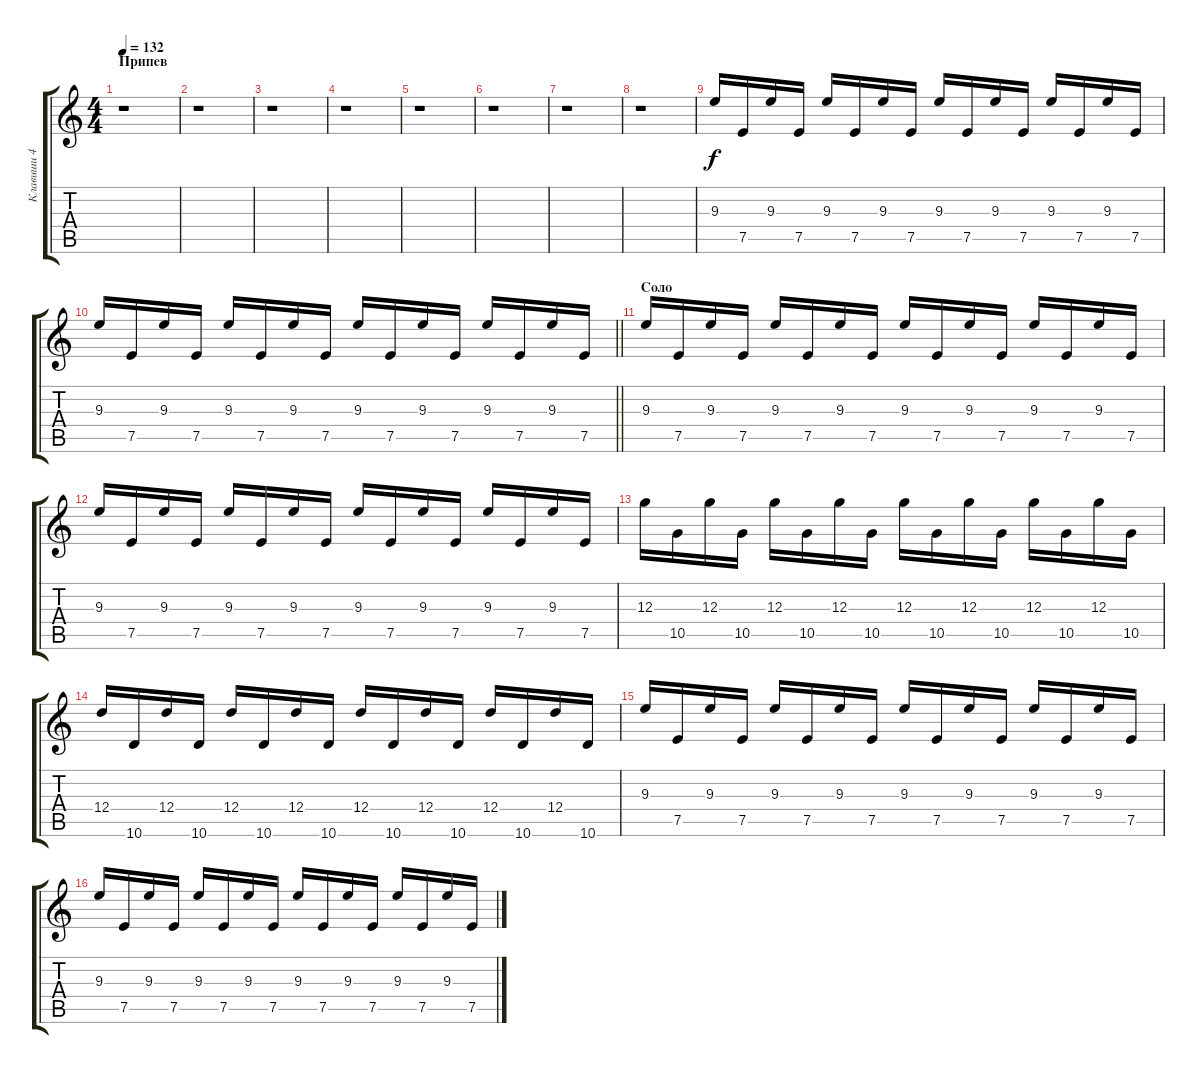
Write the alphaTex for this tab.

\track ("Клавиши 4" "Клавиши 4") {instrument synthbass1}
\staff {score tabs}
\tuning (E4 B3 G3 D3 A2 E2) {hide}
\ts (4 4)
\section ("" "Припев")
\tempo 132
\clef g2
\ks c
r.1{dy f} |
r.1 |
r.1 |
r.1 |
r.1 |
r.1 |
r.1 |
r.1 |
9.3.16 7.5.16 9.3.16 7.5.16 9.3.16 7.5.16 9.3.16 7.5.16 9.3.16 7.5.16 9.3.16 7.5.16 9.3.16 7.5.16 9.3.16 7.5.16 |
\barLineRight lightlight
9.3.16 7.5.16 9.3.16 7.5.16 9.3.16 7.5.16 9.3.16 7.5.16 9.3.16 7.5.16 9.3.16 7.5.16 9.3.16 7.5.16 9.3.16 7.5.16 |
\section ("" "Соло")
9.3.16 7.5.16 9.3.16 7.5.16 9.3.16 7.5.16 9.3.16 7.5.16 9.3.16 7.5.16 9.3.16 7.5.16 9.3.16 7.5.16 9.3.16 7.5.16 |
9.3.16 7.5.16 9.3.16 7.5.16 9.3.16 7.5.16 9.3.16 7.5.16 9.3.16 7.5.16 9.3.16 7.5.16 9.3.16 7.5.16 9.3.16 7.5.16 |
12.3.16 10.5.16 12.3.16 10.5.16 12.3.16 10.5.16 12.3.16 10.5.16 12.3.16 10.5.16 12.3.16 10.5.16 12.3.16 10.5.16 12.3.16 10.5.16 |
12.4.16 10.6.16 12.4.16 10.6.16 12.4.16 10.6.16 12.4.16 10.6.16 12.4.16 10.6.16 12.4.16 10.6.16 12.4.16 10.6.16 12.4.16 10.6.16 |
9.3.16 7.5.16 9.3.16 7.5.16 9.3.16 7.5.16 9.3.16 7.5.16 9.3.16 7.5.16 9.3.16 7.5.16 9.3.16 7.5.16 9.3.16 7.5.16 |
9.3.16 7.5.16 9.3.16 7.5.16 9.3.16 7.5.16 9.3.16 7.5.16 9.3.16 7.5.16 9.3.16 7.5.16 9.3.16 7.5.16 9.3.16 7.5.16
